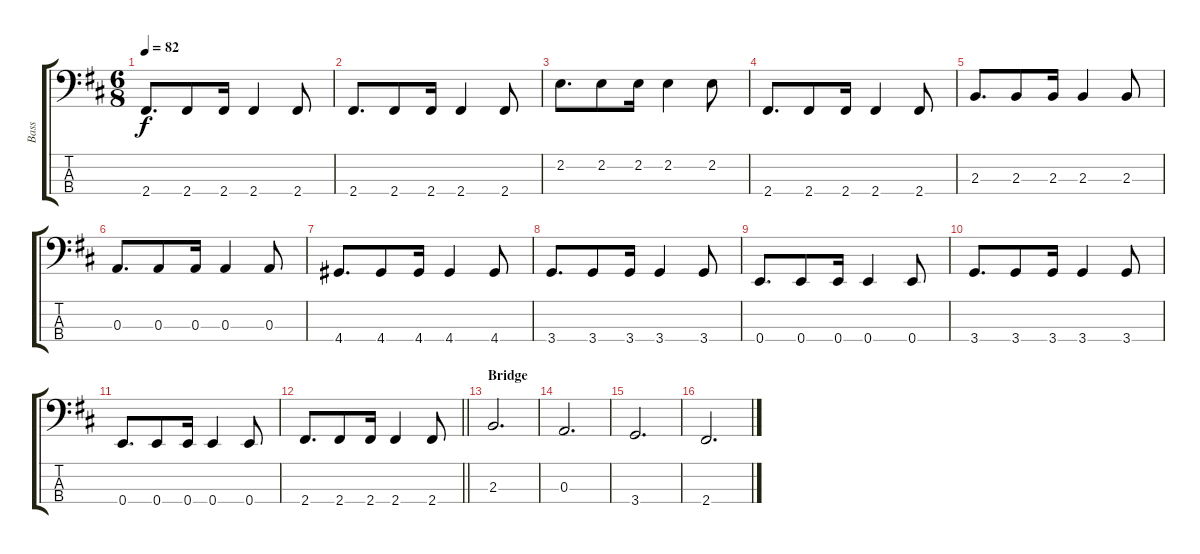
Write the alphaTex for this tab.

\track ("Bass" "Bass") {instrument electricbassfinger}
\staff {score tabs}
\tuning (G2 D2 A1 E1) {hide}
\ts (6 8)
\tempo 82
\clef f4
\ks d
2.4.8{d dy f} 2.4.8 2.4.16 2.4.4 2.4.8 |
2.4.8{d} 2.4.8 2.4.16 2.4.4 2.4.8 |
2.2.8{d} 2.2.8 2.2.16 2.2.4 2.2.8 |
2.4.8{d} 2.4.8 2.4.16 2.4.4 2.4.8 |
2.3.8{d} 2.3.8 2.3.16 2.3.4 2.3.8 |
0.3.8{d} 0.3.8 0.3.16 0.3.4 0.3.8 |
4.4.8{d} 4.4.8 4.4.16 4.4.4 4.4.8 |
3.4.8{d} 3.4.8 3.4.16 3.4.4 3.4.8 |
0.4.8{d} 0.4.8 0.4.16 0.4.4 0.4.8 |
3.4.8{d} 3.4.8 3.4.16 3.4.4 3.4.8 |
0.4.8{d} 0.4.8 0.4.16 0.4.4 0.4.8 |
\barLineRight lightlight
2.4.8{d} 2.4.8 2.4.16 2.4.4 2.4.8 |
\section ("" "Bridge")
2.3.2{d} |
0.3.2{d} |
3.4.2{d} |
2.4.2{d}
